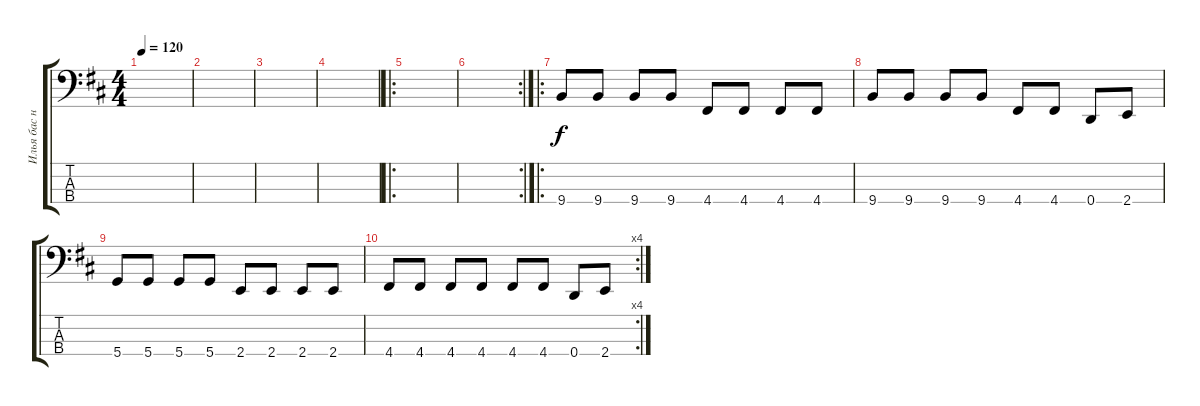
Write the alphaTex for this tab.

\track ("Илья бас на синтезе" "Илья бас н") {instrument electricbassfinger}
\staff {score tabs}
\tuning (G2 D2 A1 D1) {hide}
\ts (4 4)
\tempo 120
\clef f4
\ks bminor
|
|
|
|
\ro
|
\rc 2
|
\ro
9.4.8 9.4.8 9.4.8 9.4.8 4.4.8 4.4.8 4.4.8 4.4.8 |
9.4.8 9.4.8 9.4.8 9.4.8 4.4.8 4.4.8 0.4.8 2.4.8 |
5.4.8 5.4.8 5.4.8 5.4.8 2.4.8 2.4.8 2.4.8 2.4.8 |
\rc 4
4.4.8 4.4.8 4.4.8 4.4.8 4.4.8 4.4.8 0.4.8 2.4.8
